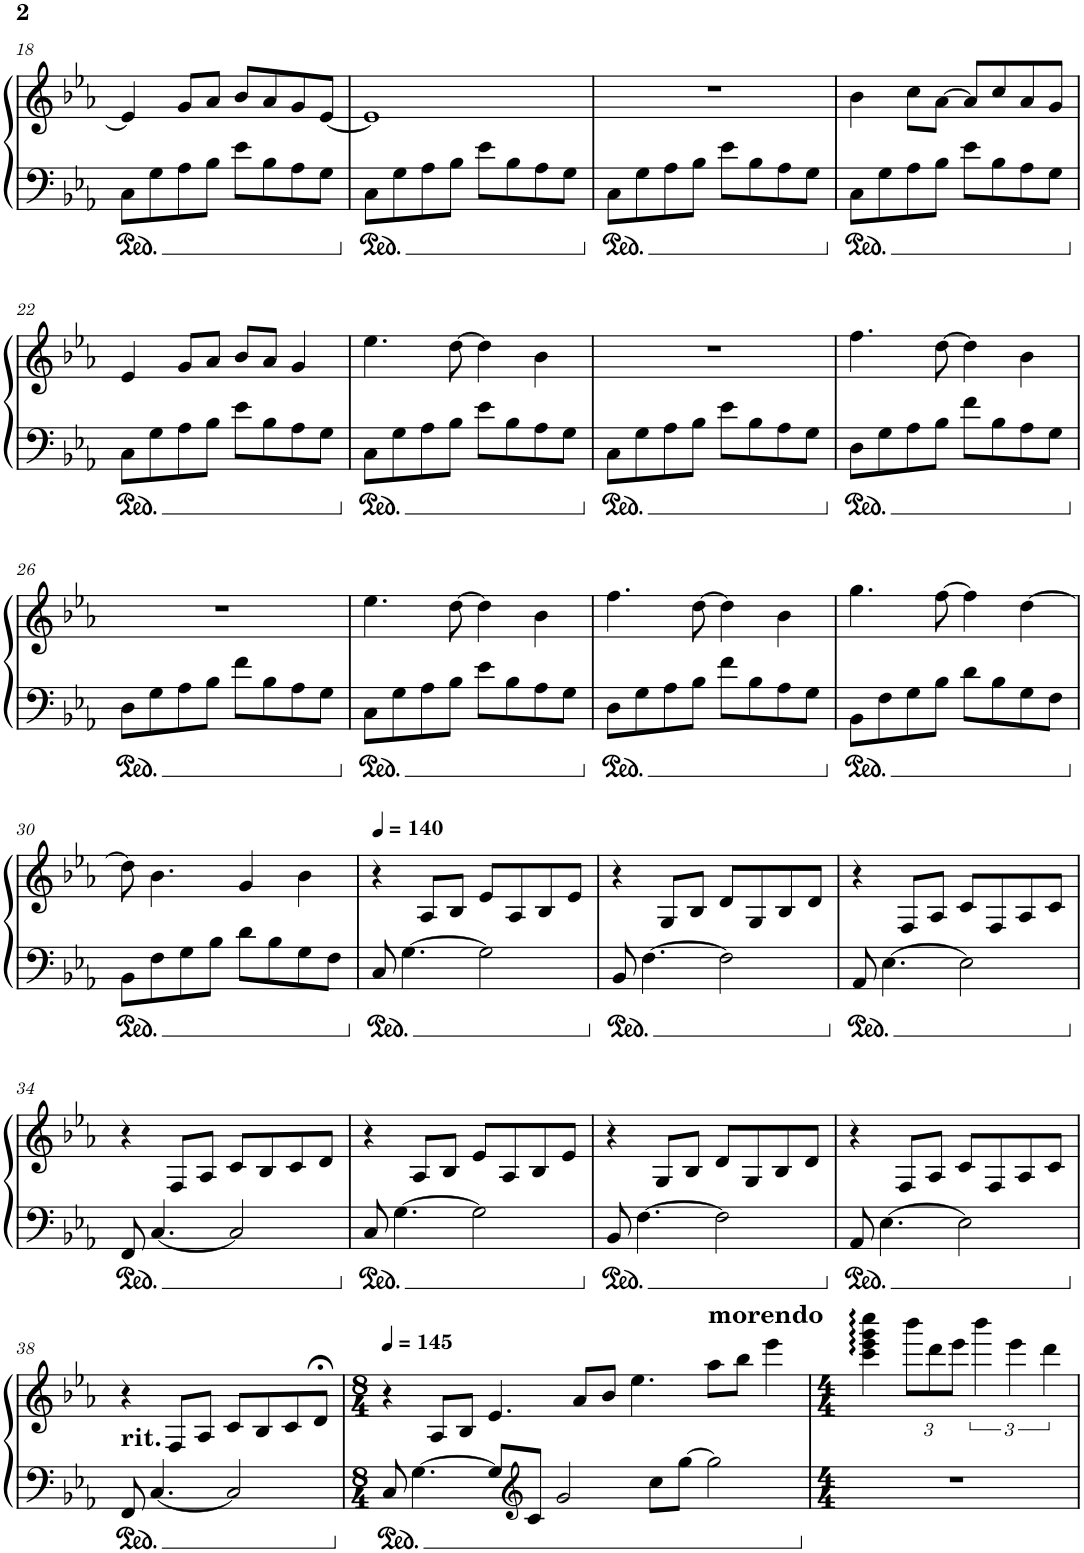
**kern	**kern
*part1	*part1
*staff2	*staff1
*I"Piano	*
*I'Pno.	*
!!LO:PB:g=z
*clefF4	*clefG2
*k[b-e-a-]	*k[b-e-a-]
*M4/4	*M4/4
=18	=18
8C\L	4e-/]
8G\	.
8A-\	8g/L
8B-\J	8a-/J
8e-\L	8b-/L
8B-\	8a-/
8A-\	8g/
8G\J	[8e-/J
=19	=19
8C\L	1e-]
8G\	.
8A-\	.
8B-\J	.
8e-\L	.
8B-\	.
8A-\	.
8G\J	.
=20	=20
8C\L	1r
8G\	.
8A-\	.
8B-\J	.
8e-\L	.
8B-\	.
8A-\	.
8G\J	.
=21	=21
8C\L	4b-\
8G\	.
8A-\	8cc\L
8B-\J	[8a-\J
8e-\L	8a-/L]
8B-\	8cc/
8A-\	8a-/
8G\J	8g/J
!!LO:LB:g=z
=22	=22
8C\L	4e-/
8G\	.
8A-\	8g/L
8B-\J	8a-/J
8e-\L	8b-/L
8B-\	8a-/J
8A-\	4g/
8G\J	.
=23	=23
8C\L	4.ee-\
8G\	.
8A-\	.
8B-\J	[8dd\
8e-\L	4dd\]
8B-\	.
8A-\	4b-\
8G\J	.
=24	=24
8C\L	1r
8G\	.
8A-\	.
8B-\J	.
8e-\L	.
8B-\	.
8A-\	.
8G\J	.
=25	=25
8D\L	4.ff\
8G\	.
8A-\	.
8B-\J	[8dd\
8f\L	4dd\]
8B-\	.
8A-\	4b-\
8G\J	.
!!LO:LB:g=z
=26	=26
8D\L	1r
8G\	.
8A-\	.
8B-\J	.
8f\L	.
8B-\	.
8A-\	.
8G\J	.
=27	=27
8C\L	4.ee-\
8G\	.
8A-\	.
8B-\J	[8dd\
8e-\L	4dd\]
8B-\	.
8A-\	4b-\
8G\J	.
=28	=28
8D\L	4.ff\
8G\	.
8A-\	.
8B-\J	[8dd\
8f\L	4dd\]
8B-\	.
8A-\	4b-\
8G\J	.
=29	=29
8BB-\L	4.gg\
8F\	.
8G\	.
8B-\J	[8ff\
8d\L	4ff\]
8B-\	.
8G\	[4dd\
8F\J	.
!!LO:LB:g=z
=30	=30
8BB-\L	8dd\]
8F\	4.b-\
8G\	.
8B-\J	.
8d\L	4g/
8B-\	.
8G\	4b-\
8F\J	.
=31	=31
*	*MM140
8C/	4r
[4.G\	.
.	8A-/L
.	8B-/J
2G\]	8e-/L
.	8A-/
.	8B-/
.	8e-/J
=32	=32
8BB-/	4r
[4.F\	.
.	8G/L
.	8B-/J
2F\]	8d/L
.	8G/
.	8B-/
.	8d/J
=33	=33
8AA-/	4r
[4.E-\	.
.	8F/L
.	8A-/J
2E-\]	8c/L
.	8F/
.	8A-/
.	8c/J
!!LO:LB:g=z
=34	=34
8FF/	4r
[4.C/	.
.	8F/L
.	8A-/J
2C/]	8c/L
.	8B-/
.	8c/
.	8d/J
=35	=35
8C/	4r
[4.G\	.
.	8A-/L
.	8B-/J
2G\]	8e-/L
.	8A-/
.	8B-/
.	8e-/J
=36	=36
8BB-/	4r
[4.F\	.
.	8G/L
.	8B-/J
2F\]	8d/L
.	8G/
.	8B-/
.	8d/J
=37	=37
8AA-/	4r
[4.E-\	.
.	8F/L
.	8A-/J
2E-\]	8c/L
.	8F/
.	8A-/
.	8c/J
!!LO:LB:g=z
=38	=38
!LO:TX:a:t=rit.	!
8FF/	4r
[4.C/	.
.	8F/L
.	8A-/J
2C/]	8c/L
.	8B-/
.	8c/
.	8d;</J
=39	=39
*M8/4	*M8/4
*	*MM145
8C/	4r
[4.G\	.
.	8A-/L
.	8B-/J
8G/L]	4.e-/
*clefG2	*
8c/J	.
2g/	.
.	8a-/L
.	8b-/J
.	4.ee-\
8cc\L	.
[8gg\J	.
!	!LO:TX:a:t=morendo
2gg\]	8aa-\L
.	8bb-\J
.	4eee-\
=40	=40
*M4/4	*M4/4
1r	4ccc\ 4eee-\ 4ggg\ 4cccc\
*	*Xbrackettup
.	12bbb-\L
.	12ddd\
.	12eee-\J
*	*brackettup
.	6bbb-\
.	6eee-\
.	6ddd\
=	=
*-	*-
